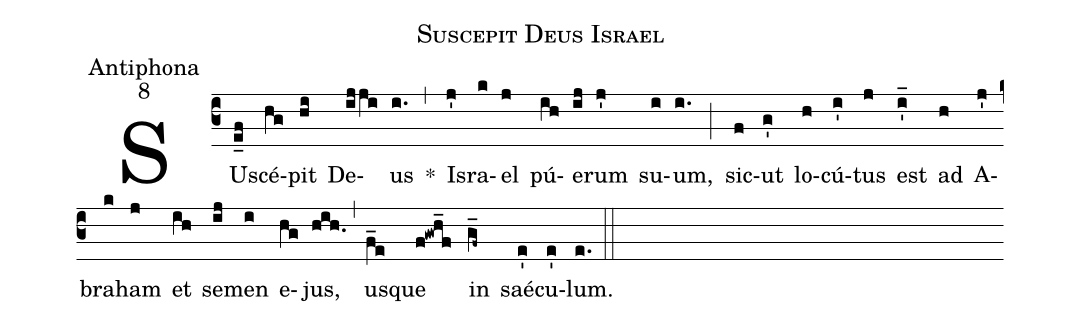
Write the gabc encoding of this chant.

name:Suscepit Deus Israel;
office-part:Antiphona;
mode:8;
%%
(c3) SU(e_f)scé(hg)pit(hi) De(ijji)us(i.) *(,) Is(j')ra(k)el(j) pú(ih)e(ij)rum(j') su(i)um,(i.) (;) sic(f)ut(g') lo(h)cú(i')tus(j) est(i'_) ad(h) A(j')bra(k)ham(j) et(ih) se(ij)men(i) e(hg)jus,(hih.) (,) u(f_e)sque(f!gwh_f) in(g_f~) saé(e')cu(e')lum.(e.) (::)
